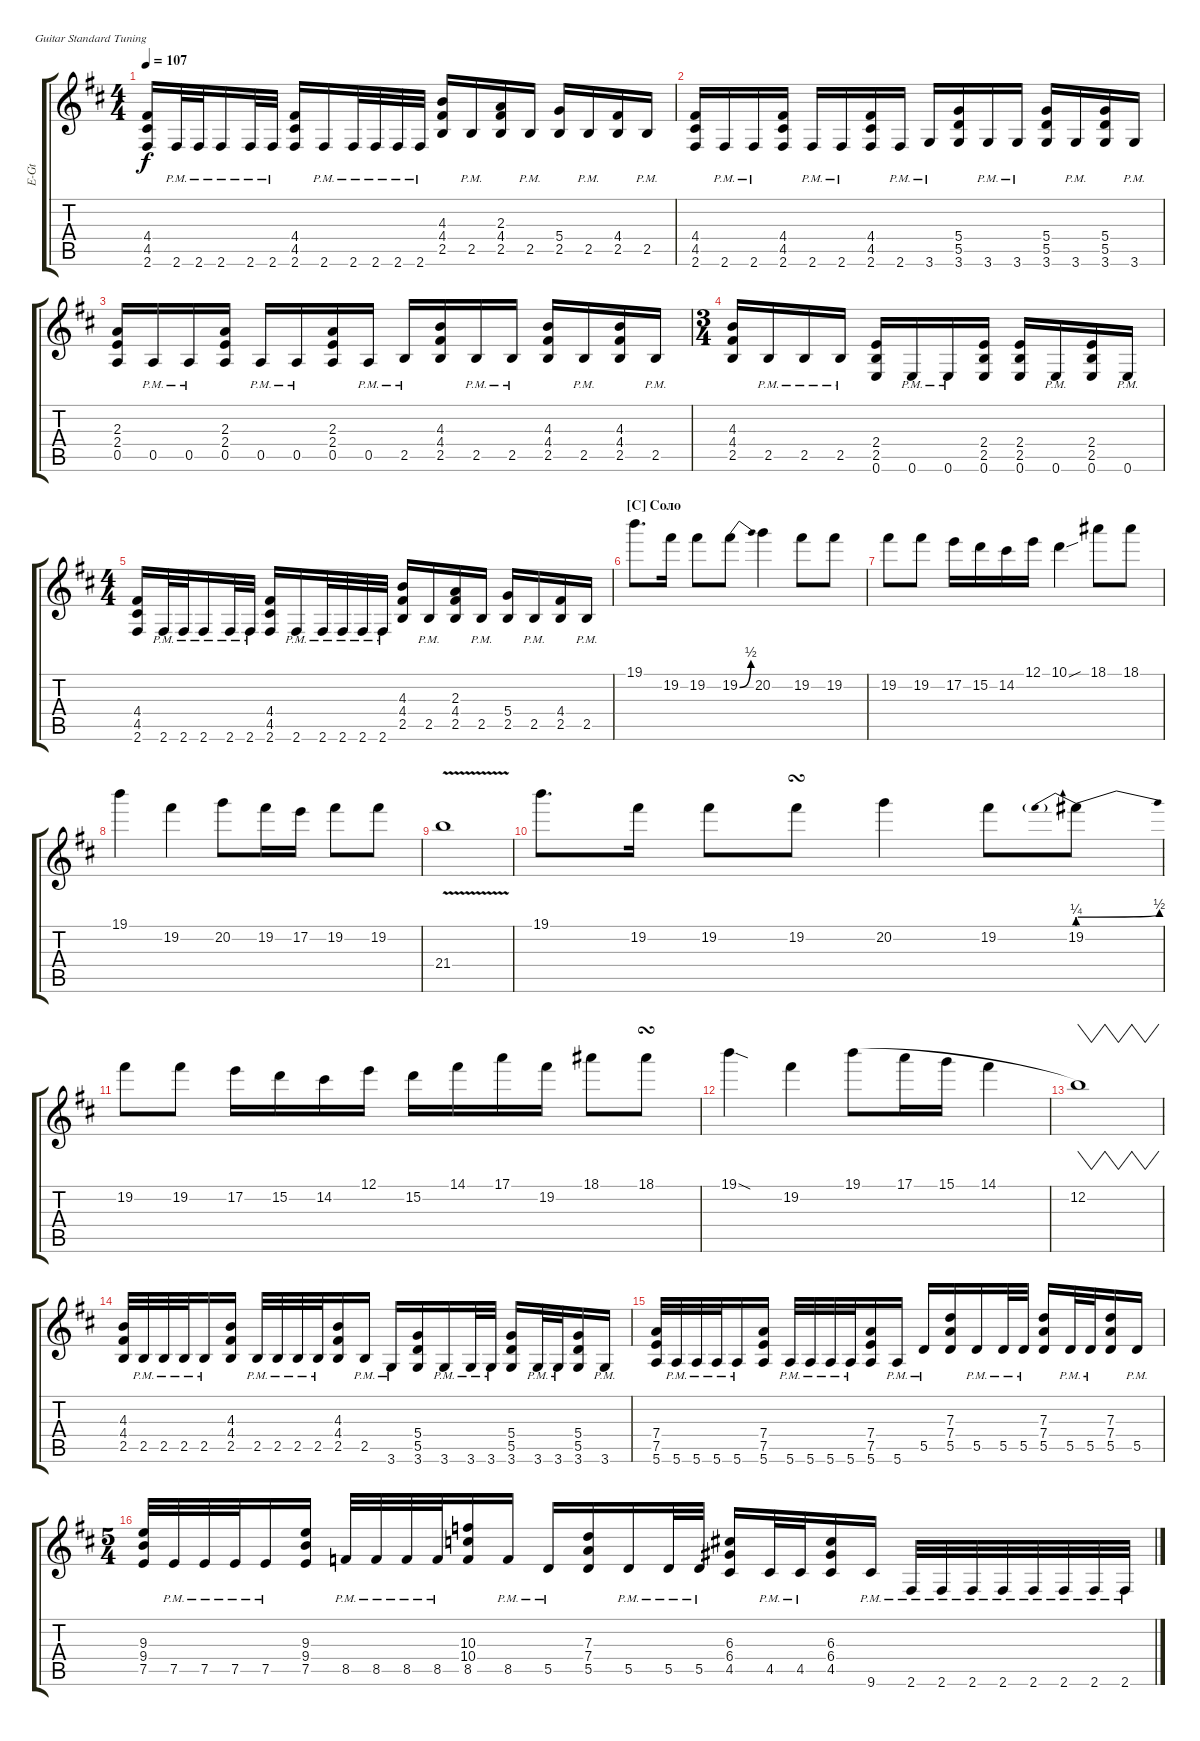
\bracketExtendMode groupsimilarinstruments
\track ("Electric Guitar 1" "E-Gt") {multiBarRest instrument distortionguitar}
\staff {score tabs}
\tuning (E4 B3 G3 D3 A2 E2)
\ts (4 4)
\tempo 107
\clef g2
\ks bminor
(2.6{acc #} 4.5{acc #} 4.4{acc #}).16{dy f beam Up} 2.6{pm acc #}.32{beam Up} 2.6{pm acc #}.32{beam Up} 2.6{pm acc #}.16{beam Up} 2.6{pm acc #}.32{beam Up} 2.6{pm acc #}.32{beam Up} (2.6{acc #} 4.5{acc #} 4.4{acc #}).16{beam Up} 2.6{pm acc #}.16{beam Up} 2.6{pm acc #}.32{beam Up} 2.6{pm acc #}.32{beam Up} 2.6{pm acc #}.32{beam Up} 2.6{pm acc #}.32{beam Up} (2.5{acc forcenatural} 4.4{acc #} 4.3{acc forcenatural}).16{beam Up} 2.5{pm acc forcenatural}.16{beam Up} (2.5{acc forcenatural} 2.3{acc forcenatural} 4.4{acc #}).16{beam Up} 2.5{pm acc forcenatural}.16{beam Up} (2.5{acc forcenatural} 5.4{acc forcenatural}).16{beam Up} 2.5{pm acc forcenatural}.16{beam Up} (2.5{acc forcenatural} 4.4{acc #}).16{beam Up} 2.5{pm acc forcenatural}.16{beam Up} |
(2.6{acc #} 4.5{acc #} 4.4{acc #}).16{beam Up} 2.6{pm acc #}.16{beam Up} 2.6{pm acc #}.16{beam Up} (2.6{acc #} 4.4{acc #} 4.5{acc #}).16{beam Up} 2.6{pm acc #}.16{beam Up} 2.6{pm acc #}.16{beam Up} (2.6{acc #} 4.5{acc #} 4.4{acc #}).16{beam Up} 2.6{pm acc #}.16{beam Up} 3.6{pm acc forcenatural}.16{beam Up} (3.6{acc forcenatural} 5.4{acc forcenatural} 5.5{acc forcenatural}).16{beam Up} 3.6{pm acc forcenatural}.16{beam Up} 3.6{pm acc forcenatural}.16{beam Up} (3.6{acc forcenatural} 5.4{acc forcenatural} 5.5{acc forcenatural}).16{beam Up} 3.6{pm acc forcenatural}.16{beam Up} (3.6{acc forcenatural} 5.4{acc forcenatural} 5.5{acc forcenatural}).16{beam Up} 3.6{pm acc forcenatural}.16{beam Up} |
(2.4{acc forcenatural} 0.5{acc forcenatural} 2.3{acc forcenatural}).16{beam Up} 0.5{pm acc forcenatural}.16{beam Up} 0.5{pm acc forcenatural}.16{beam Up} (2.4{acc forcenatural} 0.5{acc forcenatural} 2.3{acc forcenatural}).16{beam Up} 0.5{pm acc forcenatural}.16{beam Up} 0.5{pm acc forcenatural}.16{beam Up} (0.5{acc forcenatural} 2.3{acc forcenatural} 2.4{acc forcenatural}).16{beam Up} 0.5{pm acc forcenatural}.16{beam Up} 2.5{pm acc forcenatural}.16{beam Up} (2.5{acc forcenatural} 4.4{acc #} 4.3{acc forcenatural}).16{beam Up} 2.5{pm acc forcenatural}.16{beam Up} 2.5{pm acc forcenatural}.16{beam Up} (2.5{acc forcenatural} 4.4{acc #} 4.3{acc forcenatural}).16{beam Up} 2.5{pm acc forcenatural}.16{beam Up} (2.5{acc forcenatural} 4.4{acc #} 4.3{acc forcenatural}).16{beam Up} 2.5{pm acc forcenatural}.16{beam Up} |
\ts (3 4)
(2.5{acc forcenatural} 4.4{acc #} 4.3{acc forcenatural}).16{beam Up} 2.5{pm acc forcenatural}.16{beam Up} 2.5{pm acc forcenatural}.16{beam Up} 2.5{pm acc forcenatural}.16{beam Up} (0.6{acc forcenatural} 2.5{acc forcenatural} 2.4{acc forcenatural}).16{beam Up} 0.6{pm acc forcenatural}.16{beam Up} 0.6{pm acc forcenatural}.16{beam Up} (0.6{acc forcenatural} 2.5{acc forcenatural} 2.4{acc forcenatural}).16{beam Up} (0.6{acc forcenatural} 2.5{acc forcenatural} 2.4{acc forcenatural}).16{beam Up} 0.6{pm acc forcenatural}.16{beam Up} (0.6{acc forcenatural} 2.4{acc forcenatural} 2.5{acc forcenatural}).16{beam Up} 0.6{pm acc forcenatural}.16{beam Up} |
\ts (4 4)
(2.6{acc #} 4.5{acc #} 4.4{acc #}).16{beam Up} 2.6{pm acc #}.32{beam Up} 2.6{pm acc #}.32{beam Up} 2.6{pm acc #}.16{beam Up} 2.6{pm acc #}.32{beam Up} 2.6{pm acc #}.32{beam Up} (2.6{acc #} 4.5{acc #} 4.4{acc #}).16{beam Up} 2.6{pm acc #}.16{beam Up} 2.6{pm acc #}.32{beam Up} 2.6{pm acc #}.32{beam Up} 2.6{pm acc #}.32{beam Up} 2.6{pm acc #}.32{beam Up} (2.5{acc forcenatural} 4.4{acc #} 4.3{acc forcenatural}).16{beam Up} 2.5{pm acc forcenatural}.16{beam Up} (2.5{acc forcenatural} 2.3{acc forcenatural} 4.4{acc #}).16{beam Up} 2.5{pm acc forcenatural}.16{beam Up} (2.5{acc forcenatural} 5.4{acc forcenatural}).16{beam Up} 2.5{pm acc forcenatural}.16{beam Up} (2.5{acc forcenatural} 4.4{acc #}).16{beam Up} 2.5{pm acc forcenatural}.16{beam Up} |
\section ("C" "Соло")
19.1{acc forcenatural}.8{d beam Down} 19.2{acc #}.16{beam Down} 19.2{acc #}.8{beam Down} 19.2{be (bend 33 0 60 2) acc #}.8{beam Down} 20.2{acc forcenatural}.4{beam Down} 19.2{acc #}.8{beam Down} 19.2{acc #}.8{beam Down} |
19.2{acc #}.8{beam Down} 19.2{acc #}.8{beam Down} 17.2{acc forcenatural}.16{beam Down} 15.2{acc forcenatural}.16{beam Down} 14.2{acc #}.16{beam Down} 12.1{acc forcenatural}.16{beam Down} 10.1{sou acc forcenatural}.4{beam Down} 18.1{acc #}.8{beam Down} 18.1{acc #}.8{beam Down} |
19.1{acc forcenatural}.4{beam Down} 19.2{acc #}.4{beam Down} 20.2{acc forcenatural}.8{beam Down} 19.2{acc #}.16{beam Down} 17.2{acc forcenatural}.16{beam Down} 19.2{acc #}.8{beam Down} 19.2{acc #}.8{beam Down} |
21.4{v acc forcenatural}.1{beam Down} |
19.1{acc forcenatural}.8{d beam Down} 19.2{acc #}.16{beam Down} 19.2{acc #}.8{beam Down} 19.2{acc # turn}.8{beam Down} 20.2{acc forcenatural}.4{beam Down} 19.2{acc #}.8{beam Down} 19.2{be (prebendbend 0 1 12.6 2) acc #}.8{beam Down} |
19.2{acc #}.8{beam Down} 19.2{acc #}.8{beam Down} 17.2{acc forcenatural}.16{beam Down} 15.2{acc forcenatural}.16{beam Down} 14.2{acc #}.16{beam Down} 12.1{acc forcenatural}.16{beam Down} 15.2{acc forcenatural}.16{beam Down} 14.1{acc #}.16{beam Down} 17.1{acc forcenatural}.16{beam Down} 19.2{acc #}.16{beam Down} 18.1{acc #}.8{beam Down} 18.1{acc # turn}.8{beam Down} |
19.1{sod acc forcenatural}.4{beam Down} 19.2{acc #}.4{beam Down} 19.1{acc forcenatural}.8{legatoorigin beam Down} 17.1{acc forcenatural}.16{legatoorigin beam Down} 15.1{acc forcenatural}.16{legatoorigin beam Down} 14.1{acc #}.4{legatoorigin beam Down} |
12.2{acc forcenatural}.1{vw beam Down} |
(2.5{acc forcenatural} 4.4{acc #} 4.3{acc forcenatural}).32{beam Up} 2.5{pm acc forcenatural}.32{beam Up} 2.5{pm acc forcenatural}.32{beam Up} 2.5{pm acc forcenatural}.32{beam Up} 2.5{pm acc forcenatural}.16{beam Up} (2.5{acc forcenatural} 4.4{acc #} 4.3{acc forcenatural}).16{beam Up} 2.5{pm acc forcenatural}.32{beam Up} 2.5{pm acc forcenatural}.32{beam Up} 2.5{pm acc forcenatural}.32{beam Up} 2.5{pm acc forcenatural}.32{beam Up} (4.4{acc #} 4.3{acc forcenatural} 2.5{acc forcenatural}).16{beam Up} 2.5{pm acc forcenatural}.16{beam Up} 3.6{pm acc forcenatural}.16{beam Up} (3.6{acc forcenatural} 5.5{acc forcenatural} 5.4{acc forcenatural}).16{beam Up} 3.6{pm acc forcenatural}.16{beam Up} 3.6{pm acc forcenatural}.32{beam Up} 3.6{pm acc forcenatural}.32{beam Up} (3.6{acc forcenatural} 5.5{acc forcenatural} 5.4{acc forcenatural}).16{beam Up} 3.6{pm acc forcenatural}.32{beam Up} 3.6{pm acc forcenatural}.32{beam Up} (3.6{acc forcenatural} 5.5{acc forcenatural} 5.4{acc forcenatural}).16{beam Up} 3.6{pm acc forcenatural}.16{beam Up} |
(5.6{acc forcenatural} 7.4{acc forcenatural} 7.5{acc forcenatural}).32{beam Up} 5.6{pm acc forcenatural}.32{beam Up} 5.6{pm acc forcenatural}.32{beam Up} 5.6{pm acc forcenatural}.32{beam Up} 5.6{pm acc forcenatural}.16{beam Up} (5.6{acc forcenatural} 7.4{acc forcenatural} 7.5{acc forcenatural}).16{beam Up} 5.6{pm acc forcenatural}.32{beam Up} 5.6{pm acc forcenatural}.32{beam Up} 5.6{pm acc forcenatural}.32{beam Up} 5.6{pm acc forcenatural}.32{beam Up} (5.6{acc forcenatural} 7.4{acc forcenatural} 7.5{acc forcenatural}).16{beam Up} 5.6{pm acc forcenatural}.16{beam Up} 5.5{pm acc forcenatural}.16{beam Up} (7.4{acc forcenatural} 5.5{acc forcenatural} 7.3{acc forcenatural}).16{beam Up} 5.5{pm acc forcenatural}.16{beam Up} 5.5{pm acc forcenatural}.32{beam Up} 5.5{pm acc forcenatural}.32{beam Up} (7.4{acc forcenatural} 5.5{acc forcenatural} 7.3{acc forcenatural}).16{beam Up} 5.5{pm acc forcenatural}.32{beam Up} 5.5{pm acc forcenatural}.32{beam Up} (7.4{acc forcenatural} 5.5{acc forcenatural} 7.3{acc forcenatural}).16{beam Up} 5.5{pm acc forcenatural}.16{beam Up} |
\ts (5 4)
(9.4{acc forcenatural} 7.5{acc forcenatural} 9.3{acc forcenatural}).32{beam Up} 7.5{pm acc forcenatural}.32{beam Up} 7.5{pm acc forcenatural}.32{beam Up} 7.5{pm acc forcenatural}.32{beam Up} 7.5{pm acc forcenatural}.16{beam Up} (9.4{acc forcenatural} 7.5{acc forcenatural} 9.3{acc forcenatural}).16{beam Up} 8.5{pm acc forcenatural}.32{beam Up} 8.5{pm acc forcenatural}.32{beam Up} 8.5{pm acc forcenatural}.32{beam Up} 8.5{pm acc forcenatural}.32{beam Up} (10.4{acc forcenatural} 8.5{acc forcenatural} 10.3{acc forcenatural}).16{beam Up} 8.5{pm acc forcenatural}.16{beam Up} 5.5{pm acc forcenatural}.16{beam Up} (7.4{acc forcenatural} 5.5{acc forcenatural} 7.3{acc forcenatural}).16{beam Up} 5.5{pm acc forcenatural}.16{beam Up} 5.5{pm acc forcenatural}.32{beam Up} 5.5{pm acc forcenatural}.32{beam Up} (6.4{acc #} 4.5{acc #} 6.3{acc #}).16{beam Up} 4.5{pm acc #}.32{beam Up} 4.5{pm acc #}.32{beam Up} (6.4{acc #} 4.5{acc #} 6.3{acc #}).16{beam Up} 9.6{pm acc #}.16{beam Up} 2.6{pm acc #}.32{beam Up} 2.6{pm acc #}.32{beam Up} 2.6{pm acc #}.32{beam Up} 2.6{pm acc #}.32{beam Up} 2.6{pm acc #}.32{beam Up} 2.6{pm acc #}.32{beam Up} 2.6{pm acc #}.32{beam Up} 2.6{pm acc #}.32{beam Up}
